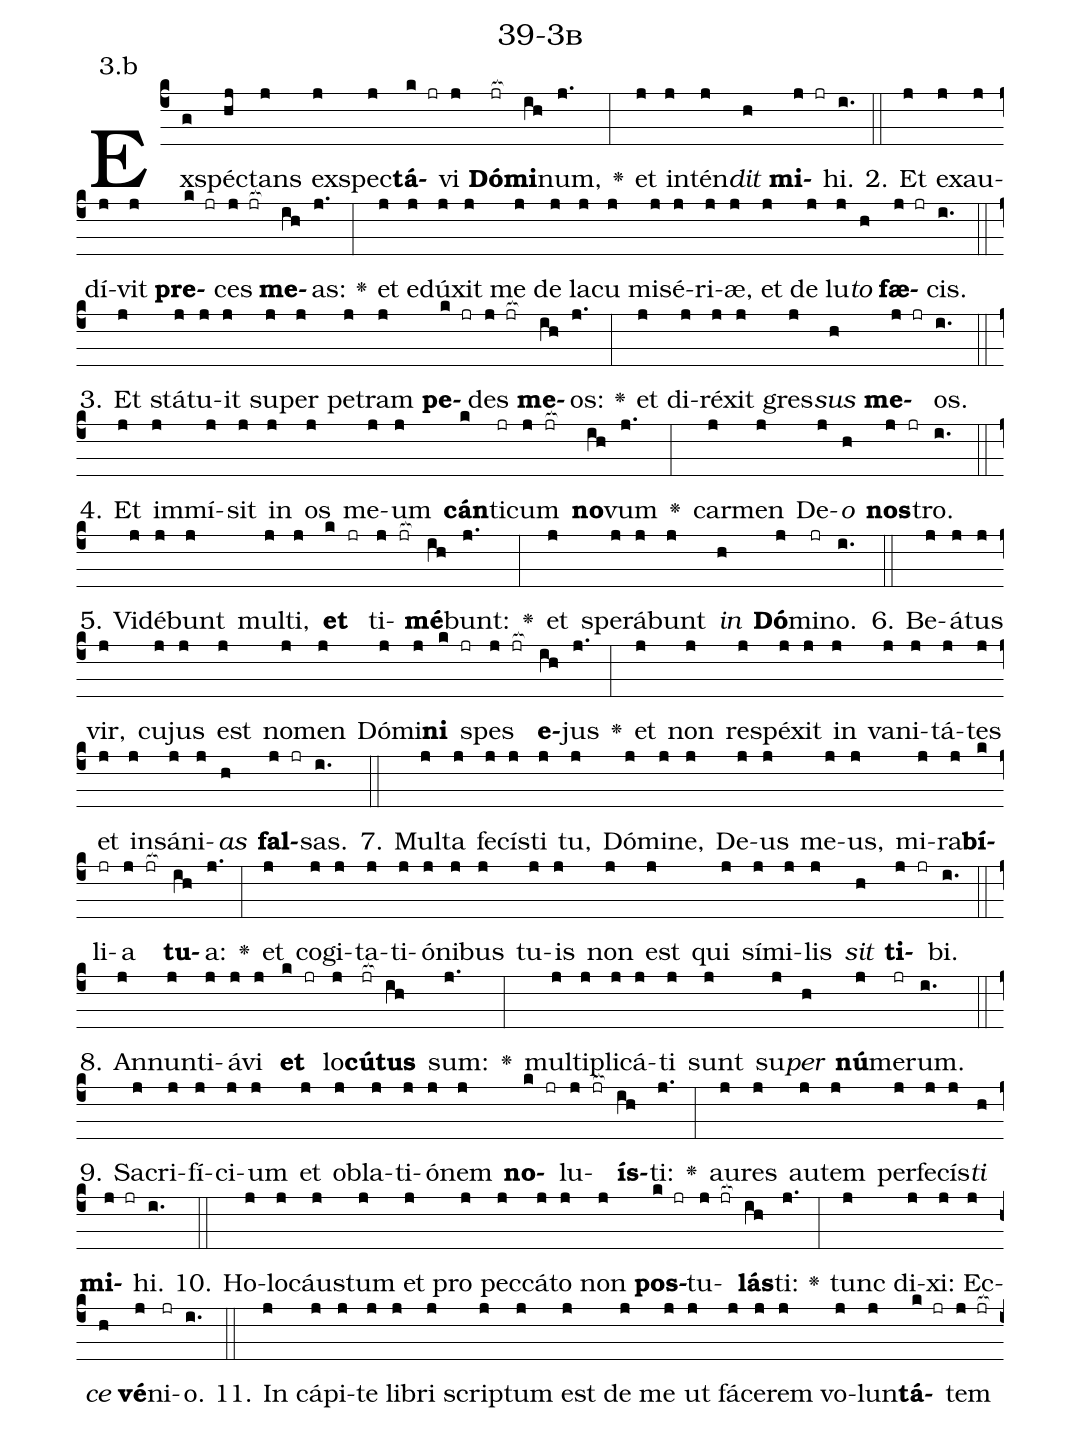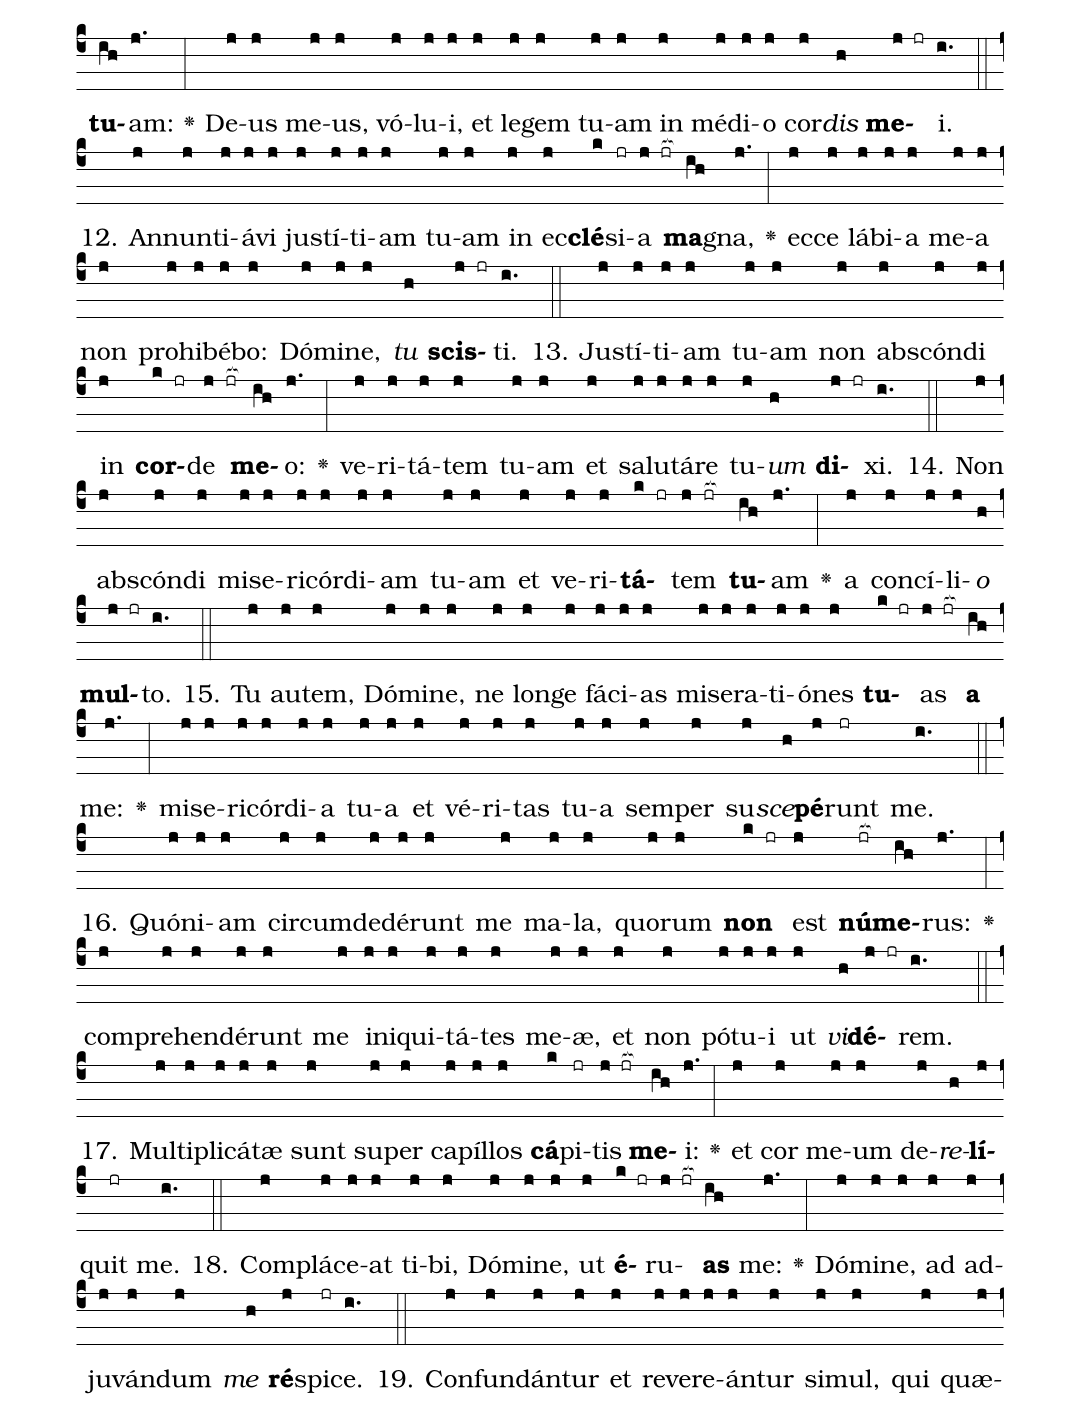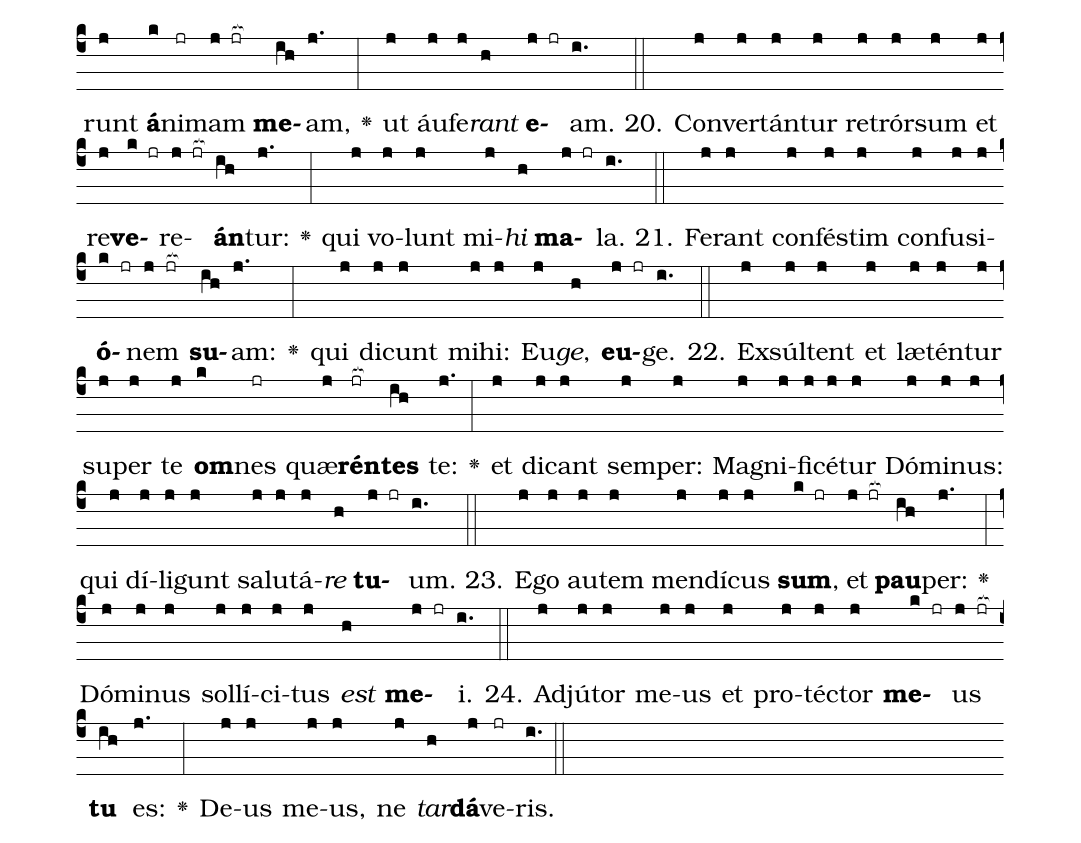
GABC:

name: 39-3b;
annotation: 3.b;
%%
(c4)Ex(g)spéc(hj)tans(j) ex(j)spec(j)<b>tá</b>(k jr)vi(j) <b>Dó</b>(jr[ocb:1{])<b>mi</b>(ih[ocb:0}])num,(j.) <v>\greheightstar</v>(:) et(j) in(j)tén(j)<i>dit</i>(h) <b>mi</b>(j jr)hi.(i.) (::)
2. Et(j) ex(j)au(j)dí(j)vit(j) <b>pre</b>(k jr)ces(j jr[ocb:1{]) <b>me</b>(ih[ocb:0}])as:(j.) <v>\greheightstar</v>(:) et(j) e(j)dú(j)xit(j) me(j) de(j) la(j)cu(j) mi(j)sé(j)ri(j)æ,(j) et(j) de(j) lu(j)<i>to</i>(h) <b>fæ</b>(j jr)cis.(i.) (::)
3. Et(j) stá(j)tu(j)it(j) su(j)per(j) pe(j)tram(j) <b>pe</b>(k jr)des(j jr[ocb:1{]) <b>me</b>(ih[ocb:0}])os:(j.) <v>\greheightstar</v>(:) et(j) di(j)ré(j)xit(j) gres(j)<i>sus</i>(h) <b>me</b>(j jr)os.(i.) (::)
4. Et(j) im(j)mí(j)sit(j) in(j) os(j) me(j)um(j) <b>cán</b>(k)ti(jr)cum(j jr[ocb:1{]) <b>no</b>(ih[ocb:0}])vum(j.) <v>\greheightstar</v>(:) car(j)men(j) De(j)<i>o</i>(h) <b>nos</b>(j jr)tro.(i.) (::)
5. Vi(j)dé(j)bunt(j) mul(j)ti,(j) <b>et</b>(k jr) ti(j jr[ocb:1{])<b>mé</b>(ih[ocb:0}])bunt:(j.) <v>\greheightstar</v>(:) et(j) spe(j)rá(j)bunt(j) <i>in</i>(h) <b>Dó</b>(j)mi(jr)no.(i.) (::)
6. Be(j)á(j)tus(j) vir,(j) cu(j)jus(j) est(j) no(j)men(j) Dó(j)mi(j)<b>ni</b>(k jr) spes(j jr[ocb:1{]) <b>e</b>(ih[ocb:0}])jus(j.) <v>\greheightstar</v>(:) et(j) non(j) re(j)spé(j)xit(j) in(j) va(j)ni(j)tá(j)tes(j) et(j) in(j)sá(j)ni(j)<i>as</i>(h) <b>fal</b>(j jr)sas.(i.) (::)
7. Mul(j)ta(j) fe(j)cís(j)ti(j) tu,(j) Dó(j)mi(j)ne,(j) De(j)us(j) me(j)us,(j) mi(j)ra(j)<b>bí</b>(k)li(jr)a(j jr[ocb:1{]) <b>tu</b>(ih[ocb:0}])a:(j.) <v>\greheightstar</v>(:) et(j) co(j)gi(j)ta(j)ti(j)ó(j)ni(j)bus(j) tu(j)is(j) non(j) est(j) qui(j) sí(j)mi(j)lis(j) <i>sit</i>(h) <b>ti</b>(j jr)bi.(i.) (::)
8. An(j)nun(j)ti(j)á(j)vi(j) <b>et</b>(k jr) lo(j)<b>cú</b>(jr[ocb:1{])<b>tus</b>(ih[ocb:0}]) sum:(j.) <v>\greheightstar</v>(:) mul(j)ti(j)pli(j)cá(j)ti(j) sunt(j) su(j)<i>per</i>(h) <b>nú</b>(j)me(jr)rum.(i.) (::)
9. Sa(j)cri(j)fí(j)ci(j)um(j) et(j) ob(j)la(j)ti(j)ó(j)nem(j) <b>no</b>(k jr)lu(j jr[ocb:1{])<b>ís</b>(ih[ocb:0}])ti:(j.) <v>\greheightstar</v>(:) au(j)res(j) au(j)tem(j) per(j)fe(j)cís(j)<i>ti</i>(h) <b>mi</b>(j jr)hi.(i.) (::)
10. Ho(j)lo(j)cáus(j)tum(j) et(j) pro(j) pec(j)cá(j)to(j) non(j) <b>pos</b>(k jr)tu(j jr[ocb:1{])<b>lás</b>(ih[ocb:0}])ti:(j.) <v>\greheightstar</v>(:) tunc(j) di(j)xi:(j) Ec(j)<i>ce</i>(h) <b>vé</b>(j)ni(jr)o.(i.) (::)
11. In(j) cá(j)pi(j)te(j) li(j)bri(j) scrip(j)tum(j) est(j) de(j) me(j) ut(j) fá(j)ce(j)rem(j) vo(j)lun(j)<b>tá</b>(k jr)tem(j jr[ocb:1{]) <b>tu</b>(ih[ocb:0}])am:(j.) <v>\greheightstar</v>(:) De(j)us(j) me(j)us,(j) vó(j)lu(j)i,(j) et(j) le(j)gem(j) tu(j)am(j) in(j) mé(j)di(j)o(j) cor(j)<i>dis</i>(h) <b>me</b>(j jr)i.(i.) (::)
12. An(j)nun(j)ti(j)á(j)vi(j) jus(j)tí(j)ti(j)am(j) tu(j)am(j) in(j) ec(j)<b>clé</b>(k)si(jr)a(j jr[ocb:1{]) <b>ma</b>(ih[ocb:0}])gna,(j.) <v>\greheightstar</v>(:) ec(j)ce(j) lá(j)bi(j)a(j) me(j)a(j) non(j) pro(j)hi(j)bé(j)bo:(j) Dó(j)mi(j)ne,(j) <i>tu</i>(h) <b>scis</b>(j jr)ti.(i.) (::)
13. Jus(j)tí(j)ti(j)am(j) tu(j)am(j) non(j) abs(j)cón(j)di(j) in(j) <b>cor</b>(k jr)de(j jr[ocb:1{]) <b>me</b>(ih[ocb:0}])o:(j.) <v>\greheightstar</v>(:) ve(j)ri(j)tá(j)tem(j) tu(j)am(j) et(j) sa(j)lu(j)tá(j)re(j) tu(j)<i>um</i>(h) <b>di</b>(j jr)xi.(i.) (::)
14. Non(j) abs(j)cón(j)di(j) mi(j)se(j)ri(j)cór(j)di(j)am(j) tu(j)am(j) et(j) ve(j)ri(j)<b>tá</b>(k jr)tem(j jr[ocb:1{]) <b>tu</b>(ih[ocb:0}])am(j.) <v>\greheightstar</v>(:) a(j) con(j)cí(j)li(j)<i>o</i>(h) <b>mul</b>(j jr)to.(i.) (::)
15. Tu(j) au(j)tem,(j) Dó(j)mi(j)ne,(j) ne(j) lon(j)ge(j) fá(j)ci(j)as(j) mi(j)se(j)ra(j)ti(j)ó(j)nes(j) <b>tu</b>(k jr)as(j jr[ocb:1{]) <b>a</b>(ih[ocb:0}]) me:(j.) <v>\greheightstar</v>(:) mi(j)se(j)ri(j)cór(j)di(j)a(j) tu(j)a(j) et(j) vé(j)ri(j)tas(j) tu(j)a(j) sem(j)per(j) su(j)<i>sce</i>(h)<b>pé</b>(j)runt(jr) me.(i.) (::)
16. Quón(j)i(j)am(j) cir(j)cum(j)de(j)dé(j)runt(j) me(j) ma(j)la,(j) quo(j)rum(j) <b>non</b>(k jr) est(j) <b>nú</b>(jr[ocb:1{])<b>me</b>(ih[ocb:0}])rus:(j.) <v>\greheightstar</v>(:) com(j)pre(j)hen(j)dé(j)runt(j) me(j) in(j)i(j)qui(j)tá(j)tes(j) me(j)æ,(j) et(j) non(j) pót(j)u(j)i(j) ut(j) <i>vi</i>(h)<b>dé</b>(j jr)rem.(i.) (::)
17. Mul(j)ti(j)pli(j)cá(j)tæ(j) sunt(j) su(j)per(j) ca(j)píl(j)los(j) <b>cá</b>(k)pi(jr)tis(j jr[ocb:1{]) <b>me</b>(ih[ocb:0}])i:(j.) <v>\greheightstar</v>(:) et(j) cor(j) me(j)um(j) de(j)<i>re</i>(h)<b>lí</b>(j)quit(jr) me.(i.) (::)
18. Com(j)plá(j)ce(j)at(j) ti(j)bi,(j) Dó(j)mi(j)ne,(j) ut(j) <b>é</b>(k jr)ru(j jr[ocb:1{])<b>as</b>(ih[ocb:0}]) me:(j.) <v>\greheightstar</v>(:) Dó(j)mi(j)ne,(j) ad(j) ad(j)ju(j)ván(j)dum(j) <i>me</i>(h) <b>ré</b>(j)spi(jr)ce.(i.) (::)
19. Con(j)fun(j)dán(j)tur(j) et(j) re(j)ve(j)re(j)án(j)tur(j) si(j)mul,(j) qui(j) quæ(j)runt(j) <b>á</b>(k)ni(jr)mam(j jr[ocb:1{]) <b>me</b>(ih[ocb:0}])am,(j.) <v>\greheightstar</v>(:) ut(j) áu(j)fe(j)<i>rant</i>(h) <b>e</b>(j jr)am.(i.) (::)
20. Con(j)ver(j)tán(j)tur(j) re(j)trór(j)sum(j) et(j) re(j)<b>ve</b>(k jr)re(j jr[ocb:1{])<b>án</b>(ih[ocb:0}])tur:(j.) <v>\greheightstar</v>(:) qui(j) vo(j)lunt(j) mi(j)<i>hi</i>(h) <b>ma</b>(j jr)la.(i.) (::)
21. Fe(j)rant(j) con(j)fés(j)tim(j) con(j)fu(j)si(j)<b>ó</b>(k jr)nem(j jr[ocb:1{]) <b>su</b>(ih[ocb:0}])am:(j.) <v>\greheightstar</v>(:) qui(j) di(j)cunt(j) mi(j)hi:(j) Eu(j)<i>ge</i>,(h) <b>eu</b>(j jr)ge.(i.) (::)
22. Ex(j)súl(j)tent(j) et(j) læ(j)tén(j)tur(j) su(j)per(j) te(j) <b>om</b>(k)nes(jr) quæ(j)<b>rén</b>(jr[ocb:1{])<b>tes</b>(ih[ocb:0}]) te:(j.) <v>\greheightstar</v>(:) et(j) di(j)cant(j) sem(j)per:(j) Ma(j)gni(j)fi(j)cé(j)tur(j) Dó(j)mi(j)nus:(j) qui(j) dí(j)li(j)gunt(j) sa(j)lu(j)tá(j)<i>re</i>(h) <b>tu</b>(j jr)um.(i.) (::)
23. E(j)go(j) au(j)tem(j) men(j)dí(j)cus(j) <b>sum</b>,(k jr) et(j jr[ocb:1{]) <b>pau</b>(ih[ocb:0}])per:(j.) <v>\greheightstar</v>(:) Dó(j)mi(j)nus(j) sol(j)lí(j)ci(j)tus(j) <i>est</i>(h) <b>me</b>(j jr)i.(i.) (::)
24. Ad(j)jú(j)tor(j) me(j)us(j) et(j) pro(j)téc(j)tor(j) <b>me</b>(k jr)us(j jr[ocb:1{]) <b>tu</b>(ih[ocb:0}]) es:(j.) <v>\greheightstar</v>(:) De(j)us(j) me(j)us,(j) ne(j) <i>tar</i>(h)<b>dá</b>(j)ve(jr)ris.(i.) (::)
